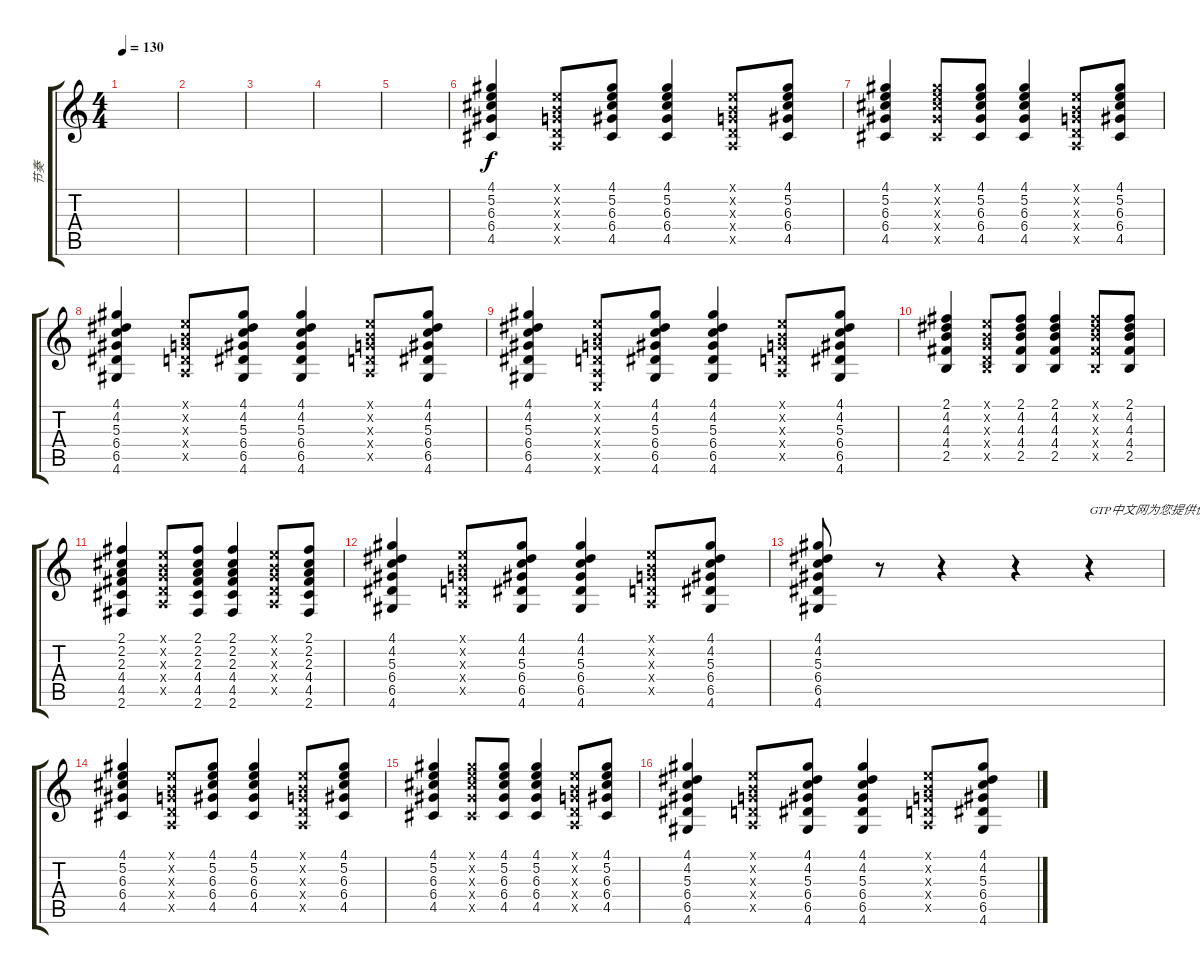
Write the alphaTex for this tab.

\track ("节奏" "节奏") {instrument acousticguitarsteel}
\staff {score tabs}
\tuning (E4 B3 G3 D3 A2 E2) {hide}
\ts (4 4)
\tempo 130
\clef g2
\ks c
|
|
|
|
|
(4.1 5.2 6.3 6.4 4.5).4 (0.1{x} 0.2{x} 0.3{x} 0.4{x} 0.5{x}).8 (4.1 5.2 6.3 6.4 4.5).8 (4.1 5.2 6.3 6.4 4.5).4 (0.1{x} 0.2{x} 0.3{x} 0.4{x} 0.5{x}).8 (4.1 5.2 6.3 6.4 4.5).8 |
(4.1 5.2 6.3 6.4 4.5).4 (4.1{x} 5.2{x} 6.3{x} 6.4{x} 4.5{x}).8 (4.1 5.2 6.3 6.4 4.5).8 (4.1 5.2 6.3 6.4 4.5).4 (0.1{x} 0.2{x} 0.3{x} 0.4{x} 0.5{x}).8 (4.1 5.2 6.3 6.4 4.5).8 |
(4.1 4.2 5.3 6.4 6.5 4.6).4 (0.1{x} 0.2{x} 0.3{x} 0.4{x} 0.5{x}).8 (4.1 4.2 5.3 6.4 6.5 4.6).8 (4.1 4.2 5.3 6.4 6.5 4.6).4 (0.1{x} 0.2{x} 0.3{x} 0.4{x} 0.5{x}).8 (4.1 4.2 5.3 6.4 6.5 4.6).8 |
(4.1 4.2 5.3 6.4 6.5 4.6).4 (0.1{x} 0.2{x} 0.3{x} 0.4{x} 0.5{x} 0.6{x}).8 (4.1 4.2 5.3 6.4 6.5 4.6).8 (4.1 4.2 5.3 6.4 6.5 4.6).4 (0.1{x} 0.2{x} 0.3{x} 0.4{x} 0.5{x}).8 (4.1 4.2 5.3 6.4 6.5 4.6).8 |
(2.1 4.2 4.3 4.4 2.5).4 (0.1{x} 0.2{x} 0.3{x} 0.4{x} 2.5{x}).8 (2.1 4.2 4.3 4.4 2.5).8 (2.1 4.2 4.3 4.4 2.5).4 (2.1{x} 4.2{x} 4.3{x} 4.4{x} 2.5{x}).8 (2.1 4.2 4.3 4.4 2.5).8 |
(2.1 2.2 2.3 4.4 4.5 2.6).4 (0.1{x} 0.2{x} 0.3{x} 0.4{x} 0.5{x}).8 (2.1 2.2 2.3 4.4 4.5 2.6).8 (2.1 2.2 2.3 4.4 4.5 2.6).4 (0.1{x} 0.2{x} 0.3{x} 0.4{x} 0.5{x}).8 (2.1 2.2 2.3 4.4 4.5 2.6).8 |
(4.1 4.2 5.3 6.4 6.5 4.6).4 (0.1{x} 0.2{x} 0.3{x} 0.4{x} 0.5{x}).8 (4.1 4.2 5.3 6.4 6.5 4.6).8 (4.1 4.2 5.3 6.4 6.5 4.6).4 (0.1{x} 0.2{x} 0.3{x} 0.4{x} 0.5{x}).8 (4.1 4.2 5.3 6.4 6.5 4.6).8 |
(4.1 4.2 5.3 6.4 6.5 4.6).8 r.8 r.4 r.4 r.4{txt "GTP中文网为您提供优秀的谱子"} |
(4.1 5.2 6.3 6.4 4.5).4 (0.1{x} 0.2{x} 0.3{x} 0.4{x} 0.5{x}).8 (4.1 5.2 6.3 6.4 4.5).8 (4.1 5.2 6.3 6.4 4.5).4 (0.1{x} 0.2{x} 0.3{x} 0.4{x} 0.5{x}).8 (4.1 5.2 6.3 6.4 4.5).8 |
(4.1 5.2 6.3 6.4 4.5).4 (4.1{x} 5.2{x} 6.3{x} 6.4{x} 4.5{x}).8 (4.1 5.2 6.3 6.4 4.5).8 (4.1 5.2 6.3 6.4 4.5).4 (0.1{x} 0.2{x} 0.3{x} 0.4{x} 0.5{x}).8 (4.1 5.2 6.3 6.4 4.5).8 |
(4.1 4.2 5.3 6.4 6.5 4.6).4 (0.1{x} 0.2{x} 0.3{x} 0.4{x} 0.5{x}).8 (4.1 4.2 5.3 6.4 6.5 4.6).8 (4.1 4.2 5.3 6.4 6.5 4.6).4 (0.1{x} 0.2{x} 0.3{x} 0.4{x} 0.5{x}).8 (4.1 4.2 5.3 6.4 6.5 4.6).8
